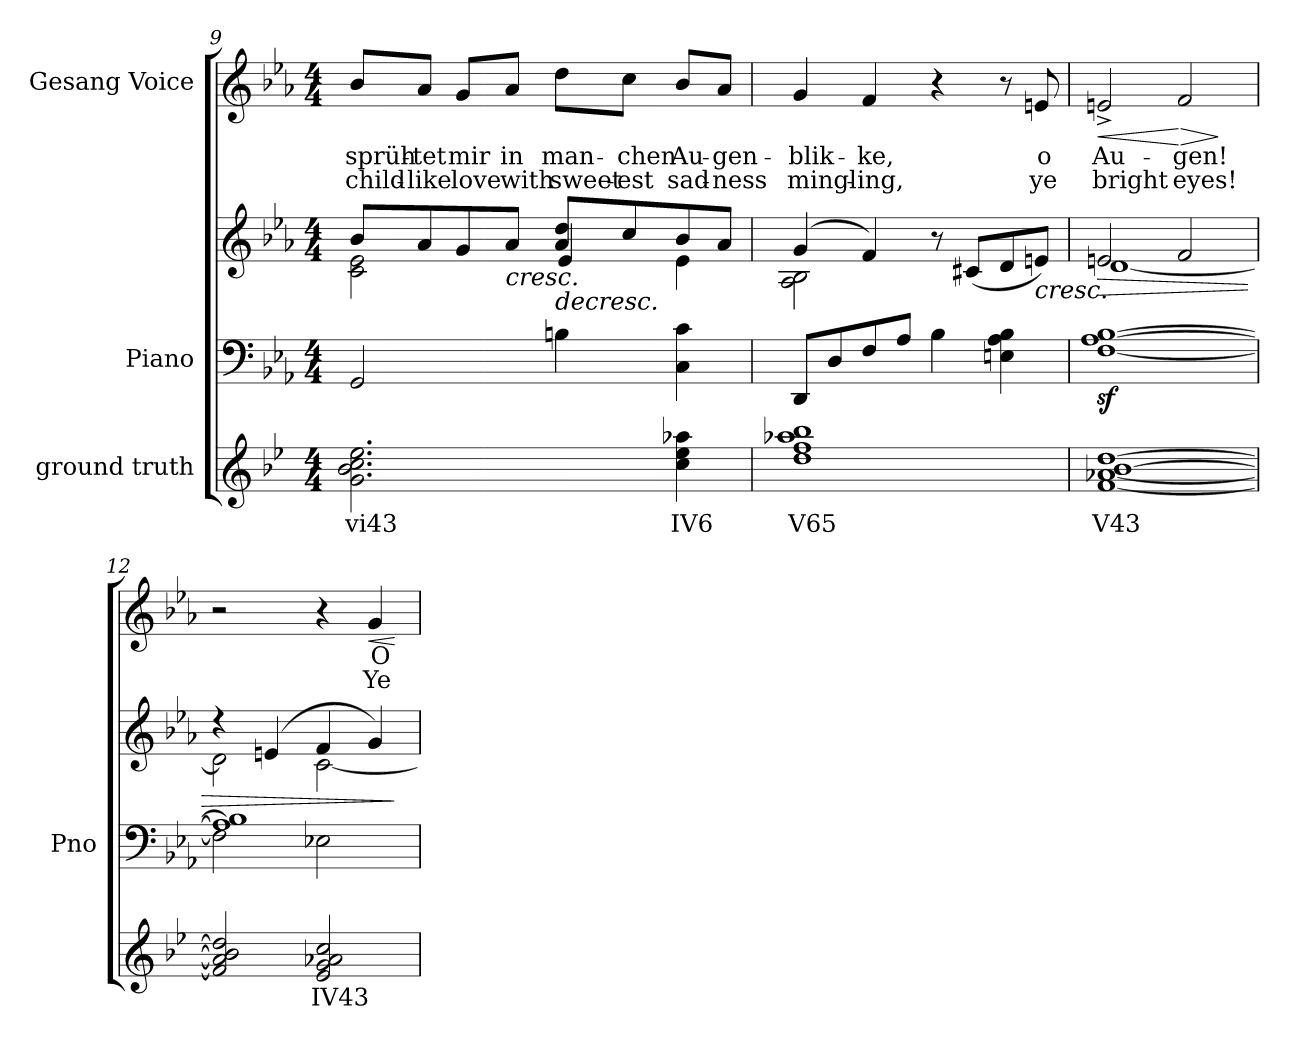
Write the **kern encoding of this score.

**kern	**text	**kern	**kern	**dynam	**kern	**text	**text	**dynam
*part3	*part3	*part2	*part2	*part2	*part1	*part1	*part1	*part1
*staff4	*staff4	*staff3	*staff2	*staff2/3	*staff1	*staff1	*staff1	*staff1
*I"ground truth	*	*I"Piano	*	*	*I"Gesang Voice	*	*	*
*	*	*I'Pno	*	*	*	*	*	*
*	*	*clefF4	*clefG2	*	*clefG2	*	*	*
*k[b-e-]	*	*k[b-e-a-]	*k[b-e-a-]	*	*k[b-e-a-]	*	*	*
*M4/4	*	*M4/4	*M4/4	*	*M4/4	*	*	*
=9	=9	=9	=9	=9	=9	=9	=9	=9
*	*	*	*^	*	*	*	*	*
!	!	!	!	!	!	!	!LO:LY:b	!LO:LY:b	!
2.g 2.b- 2.cc 2.ee-	vi43	2GG/	8b-/L	2c\ 2e-\	.	8b-\L	sprüh-	child-	.
!	!	!	!	!	!	!	!LO:LY:b	!LO:LY:b	!
.	.	.	8a-/	.	.	8a-/J	-tet	-like	.
!	!	!	!	!	!	!	!LO:LY:b	!LO:LY:b	!
.	.	.	8g/	.	.	8g/L	mir	love	.
!	!	!	!	!	!LO:HP:b	!	!	!	!
!	!	!	!	!	!	!	!LO:LY:b	!LO:LY:b	!
.	.	.	8a-/J	.	<	8a-/J	in	with	.
!	!	!	!	!	!LO:HP:b	!	!	!	!
!	!	!	!	!	!	!	!LO:LY:b	!LO:LY:b	!
.	.	4Bn\	8a-/ 8dd/L	4e-/	>	8dd\L	man-	sweet-	.
!	!	!	!	!	!	!	!LO:LY:b	!LO:LY:b	!
.	.	.	8cc/	.	[	8cc\J	-chen	-est	.
!	!	!	!	!	!	!	!LO:LY:b	!LO:LY:b	!
4cc 4ee- 4aa-X	IV6	4C\ 4c\	8b-/	4e-\	.	8b-\L	Au-	sad-	.
!	!	!	!	!	!	!	!LO:LY:b	!LO:LY:b	!
.	.	.	8a-/J	.	.	8a-/J	-gen-	-ness	.
=10	=10	=10	=10	=10	=10	=10	=10	=10	=10
!	!	!	!	!	!	!	!LO:LY:b	!LO:LY:b	!
1dd 1ff 1aa-X 1bb-	V65	8DD/L	(>4g/	2A-\ 2B-\	.	4g/	-blik-	mingl-	.
.	.	8D/	.	.	.	.	.	.	.
!	!	!	!	!	!	!	!LO:LY:b	!LO:LY:b	!
.	.	8F/	4f/)	.	.	4f/	-ke,	-ing,	.
.	.	8A-/J	.	.	.	.	.	.	.
.	.	4B-\	8r	2ryy	.	4r	.	.	.
.	.	.	(<8c#X/L	.	.	.	.	.	.
.	.	(>4En\ 4A-\ 4B-\	8d/	.	.	8r	.	.	.
!	!	!	!	!	!LO:HP:b	!	!	!	!
!	!	!	!	!	!	!	!LO:LY:b	!LO:LY:b	!
.	.	.	8en/J)	.	<	8en/	o	ye	.
*	*	*	*v	*v	*	*	*	*	*
.	.	.	.	]	.	.	.	.
=11	=11	=11	=11	=11	=11	=11	=11	=11
!	!	!	!	!LO:HP:b	!	!	!	!
*	*	*	*^	*	*	*	*	*
!	!	!	!	!	!	!	!LO:LY:b	!LO:LY:b	!LO:HP:b
[1f [1a-X [1b- [1dd	V43	[1Fz> [1A-z> [1B-z>	2en/	[1d	>	2en^/	Au-	bright	<
!	!	!	!	!	!	!	!LO:LY:b	!LO:LY:b	!LO:HP:n=1:b
.	.	.	2f/)	.	[	2f/	-gen!	eyes!	[ >
*	*	*	*v	*v	*	*	*	*	*
.	.	.	.	.	.	.	.	]
=12	=12	=12	=12	=12	=12	=12	=12	=12
*	*	*^	*^	*	*	*	*	*
2f] 2a-] 2b-] 2dd]	.	1A-] 1B-]	2F\]	4r	2d\]	.	2r	.	.	.
.	.	.	.	(>4en/	.	.	.	.	.	.
2e- 2g 2a-X 2cc	IV43	.	2E-X\	4f/	[2c\	.	4r	.	.	.
!	!	!	!	!	!	!	!	!LO:LY:b	!LO:LY:b	!LO:HP:b
.	.	.	.	4g/)	.	.	4g/	O	Ye	<
*	*	*v	*v	*	*	*	*	*	*	*
*	*	*	*v	*v	*	*	*	*	*
.	.	.	.	]	.	.	.	[
=	=	=	=	=	=	=	=	=
*-	*-	*-	*-	*-	*-	*-	*-	*-
